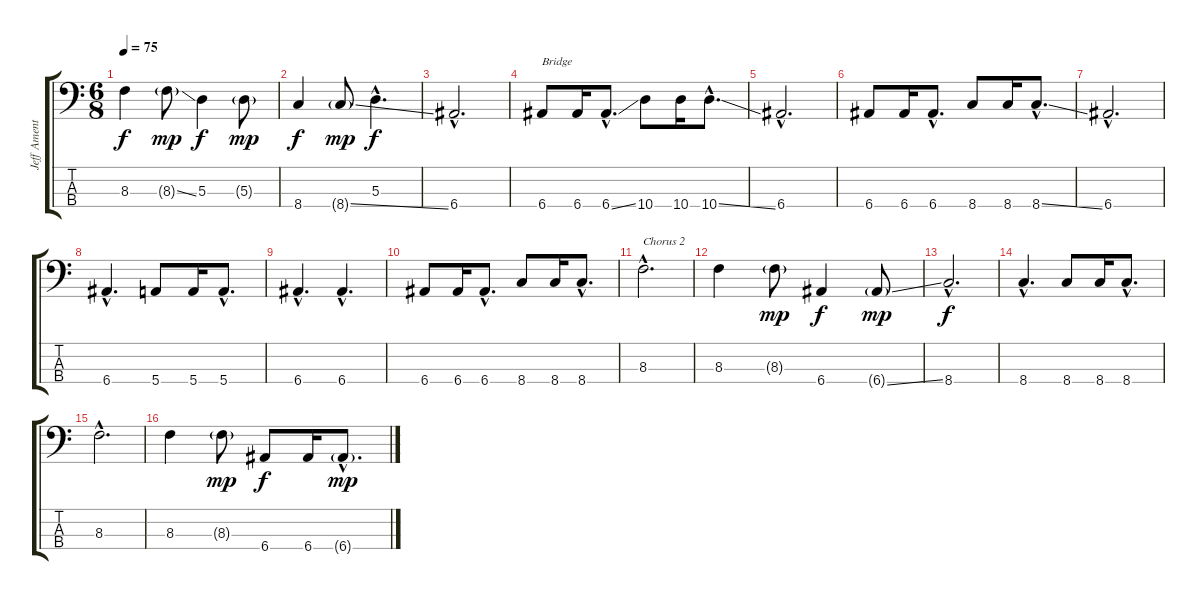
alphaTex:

\track ("Jeff Ament" "Jeff Ament") {instrument fretlessbass}
\staff {score tabs}
\tuning (G2 D2 A1 E1) {hide}
\ts (6 8)
\tempo 75
\clef f4
\ks c
8.3.4{dy f} 8.3{ss g}.8{dy mp} 5.3.4{dy f} 5.3{g}.8{dy mp} |
8.4.4{dy f} 8.4{ss g}.8{dy mp} 5.3{hac}.4{d dy f} |
6.4{hac}.2{d} |
6.4.8{txt "Bridge"} 6.4.16 6.4{ss hac}.8{d} 10.4.8 10.4.16 10.4{ss hac}.8{d} |
6.4{hac}.2{d} |
6.4.8 6.4.16 6.4{hac}.8{d} 8.4.8 8.4.16 8.4{ss hac}.8{d} |
6.4{hac}.2{d} |
6.4{hac}.4{d} 5.4.8 5.4.16 5.4{hac}.8{d} |
6.4{hac}.4{d} 6.4{hac}.4{d} |
6.4.8 6.4.16 6.4{hac}.8{d} 8.4.8 8.4.16 8.4{hac}.8{d} |
8.3{hac}.2{d txt "Chorus 2"} |
8.3.4 8.3{g}.8{dy mp} 6.4.4{dy f} 6.4{ss g}.8{dy mp} |
8.4{hac}.2{d dy f} |
8.4{hac}.4{d} 8.4.8 8.4.16 8.4{hac}.8{d} |
8.3{hac}.2{d} |
8.3.4 8.3{g}.8{dy mp} 6.4.8{dy f} 6.4.16 6.4{ss g hac}.8{d dy mp}
